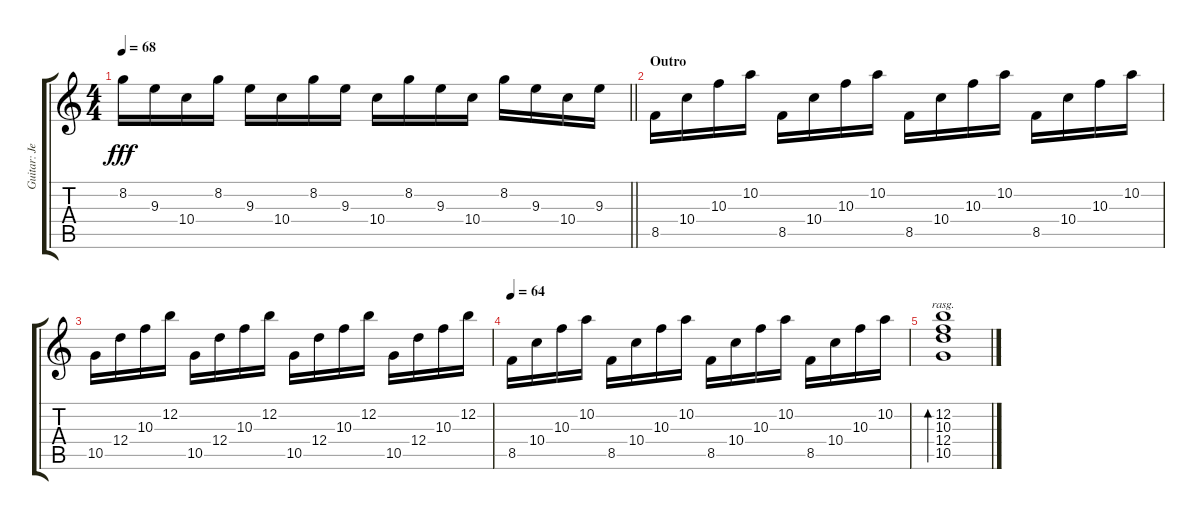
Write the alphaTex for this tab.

\track ("Guitar: Jesse" "Guitar: Je") {instrument electricguitarjazz}
\staff {score tabs}
\tuning (E4 B3 G3 D3 A2 E2) {hide}
\ts (4 4)
\tempo 68
\clef g2
\barLineRight lightlight
\ks c
8.2.16{dy fff} 9.3.16 10.4.16 8.2.16 9.3.16 10.4.16 8.2.16 9.3.16 10.4.16 8.2.16 9.3.16 10.4.16 8.2.16 9.3.16 10.4.16 9.3.16 |
\section ("" "Outro")
8.5.16 10.4.16 10.3.16 10.2.16 8.5.16 10.4.16 10.3.16 10.2.16 8.5.16 10.4.16 10.3.16 10.2.16 8.5.16 10.4.16 10.3.16 10.2.16 |
10.5.16 12.4.16 10.3.16 12.2.16 10.5.16 12.4.16 10.3.16 12.2.16 10.5.16 12.4.16 10.3.16 12.2.16 10.5.16 12.4.16 10.3.16 12.2.16 |
\tempo 64
8.5.16 10.4.16 10.3.16 10.2.16 8.5.16 10.4.16 10.3.16 10.2.16 8.5.16 10.4.16 10.3.16 10.2.16 8.5.16 10.4.16 10.3.16 10.2.16 |
(12.2 10.3 12.4 10.5).1{bd 480 rasg ii}
